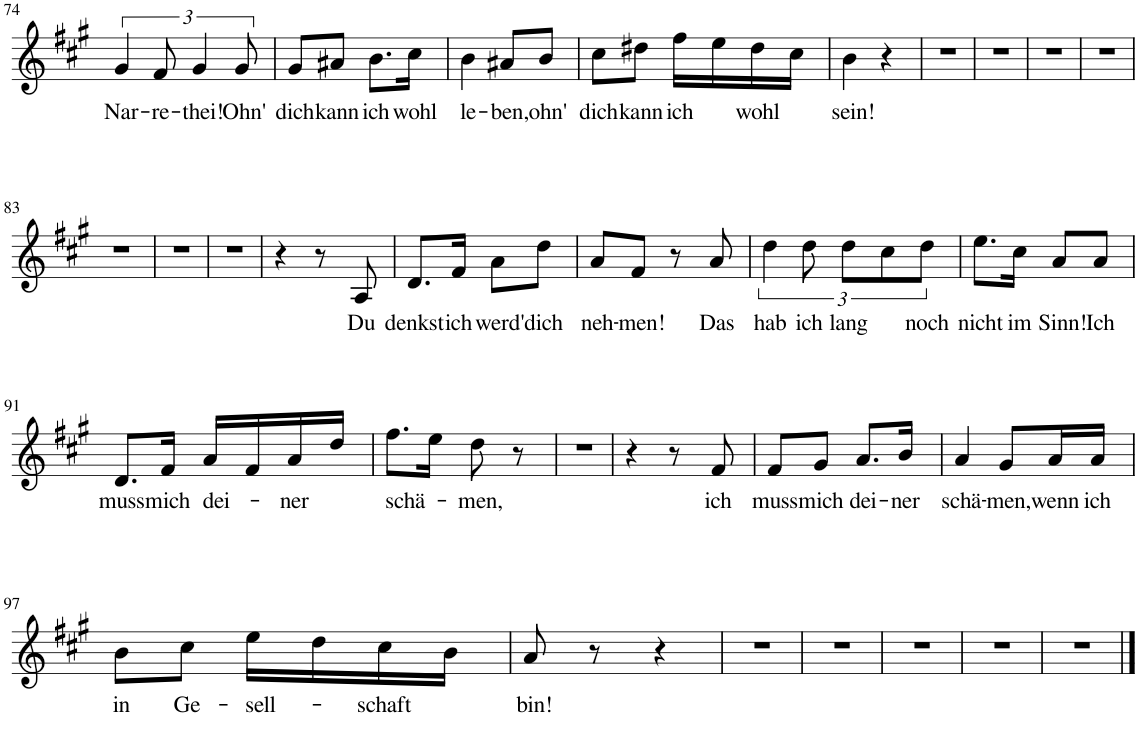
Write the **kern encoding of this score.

**kern	**text
*part1	*part1
*staff1	*staff1
*I"Piano	*
*I'Pno	*
!!LO:PB:g=z
*clefG2	*
*k[f#c#g#]	*
*M2/4	*
=74	=74
!	!LO:LY:b
6g#/	Nar-
!	!LO:LY:b
12f#/	-re-
!	!LO:LY:b
6g#/	-thei!
!	!LO:LY:b
12g#/	Ohn'
=75	=75
!	!LO:LY:b
8g#/L	dich
!	!LO:LY:b
8a#X/J	kann
!	!LO:LY:b
8.b\L	ich
!	!LO:LY:b
16cc#\Jk	wohl
=76	=76
!	!LO:LY:b
4b\	le-
!	!LO:LY:b
8a#X/L	-ben,
!	!LO:LY:b
8b/J	ohn'
=77	=77
!	!LO:LY:b
8cc#\L	dich
!	!LO:LY:b
8dd#X\J	kann
!	!LO:LY:b
16ff#\LL	ich
16ee\	.
!	!LO:LY:b
16dd#\	wohl
16cc#\JJ	.
=78	=78
!	!LO:LY:b
4b\	sein!
4r	.
=79	=79
2r	.
=80	=80
2r	.
=81	=81
2r	.
=82	=82
2r	.
!!LO:LB:g=z
=83	=83
2r	.
=84	=84
2r	.
=85	=85
2r	.
=86	=86
4r	.
8r	.
!	!LO:LY:b
8A/	Du
=87	=87
!	!LO:LY:b
8.d/L	denkst
!	!LO:LY:b
16f#/Jk	ich
!	!LO:LY:b
8a\L	werd'
!	!LO:LY:b
8dd\J	dich
=88	=88
!	!LO:LY:b
8a/L	neh-
!	!LO:LY:b
8f#/J	-men!
8r	.
!	!LO:LY:b
8a/	Das
=89	=89
!	!LO:LY:b
6dd\	hab
!	!LO:LY:b
12dd\	ich
!	!LO:LY:b
12dd\L	lang
12cc#\	.
!	!LO:LY:b
12dd\J	noch
=90	=90
!	!LO:LY:b
8.ee\L	nicht
!	!LO:LY:b
16cc#\Jk	im
!	!LO:LY:b
8a/L	Sinn!
!	!LO:LY:b
8a/J	Ich
!!LO:LB:g=z
=91	=91
!	!LO:LY:b
8.d/L	muss
!	!LO:LY:b
16f#/Jk	mich
!	!LO:LY:b
16a/LL	dei-
16f#/	.
!	!LO:LY:b
16a/	-ner
16dd/JJ	.
=92	=92
!	!LO:LY:b
8.ff#\L	schä-
16ee\Jk	.
!	!LO:LY:b
8dd\	-men,
8r	.
=93	=93
2r	.
=94	=94
4r	.
8r	.
!	!LO:LY:b
8f#/	ich
=95	=95
!	!LO:LY:b
8f#/L	muss
!	!LO:LY:b
8g#/J	mich
!	!LO:LY:b
8.a/L	dei-
!	!LO:LY:b
16b/Jk	-ner
=96	=96
!	!LO:LY:b
4a/	schä-
!	!LO:LY:b
8g#/L	-men,
!	!LO:LY:b
16a/L	wenn
!	!LO:LY:b
16a/JJ	ich
!!LO:LB:g=z
=97	=97
!	!LO:LY:b
8b\L	in
!	!LO:LY:b
8cc#\J	Ge-
!	!LO:LY:b
16ee\LL	-sell-
16dd\	.
!	!LO:LY:b
16cc#\	-schaft
16b\JJ	.
=98	=98
!	!LO:LY:b
8a/	bin!
8r	.
4r	.
=99	=99
2r	.
=100	=100
2r	.
=101	=101
2r	.
=102	=102
2r	.
=103	=103
2r	.
==	==
*-	*-
